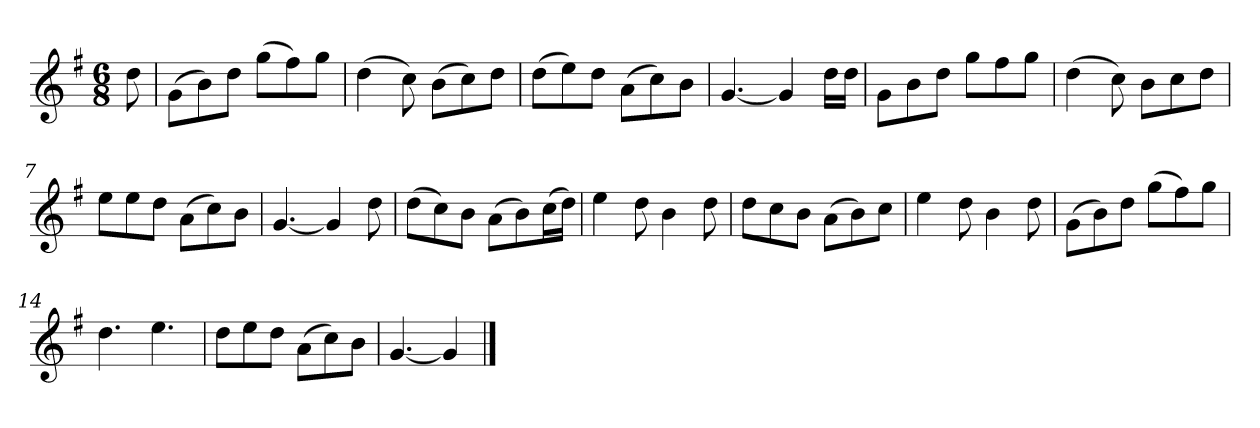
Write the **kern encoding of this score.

**kern
*part1
*staff1
*k[f#]
*M6/8
*MM120
=
8dd
=1
(8gL
8b)
8ddJ
(8ggL
8ff#)
8ggJ
=2
(4dd
8cc)
(8bL
8cc)
8ddJ
=3
(8ddL
8ee)
8ddJ
(8aL
8cc)
8bJ
=4
[4.g
4g]
16ddLL
16ddJJ
=5
8gL
8b
8ddJ
8ggL
8ff#
8ggJ
=6
(4dd
8cc)
8bL
8cc
8ddJ
=7
8eeL
8ee
8ddJ
(8aL
8cc)
8bJ
=8
[4.g
4g]
8dd
=9
(8ddL
8cc)
8bJ
(8aL
8b)
(16ccL
16ddJJ)
=10
4ee
8dd
4b
8dd
=11
8ddL
8cc
8bJ
(8aL
8b)
8ccJ
=12
4ee
8dd
4b
8dd
=13
(8gL
8b)
8ddJ
(8ggL
8ff#)
8ggJ
=14
4.dd
4.ee
=15
8ddL
8ee
8ddJ
(8aL
8cc)
8bJ
=16
[4.g
4g]
==
*-
